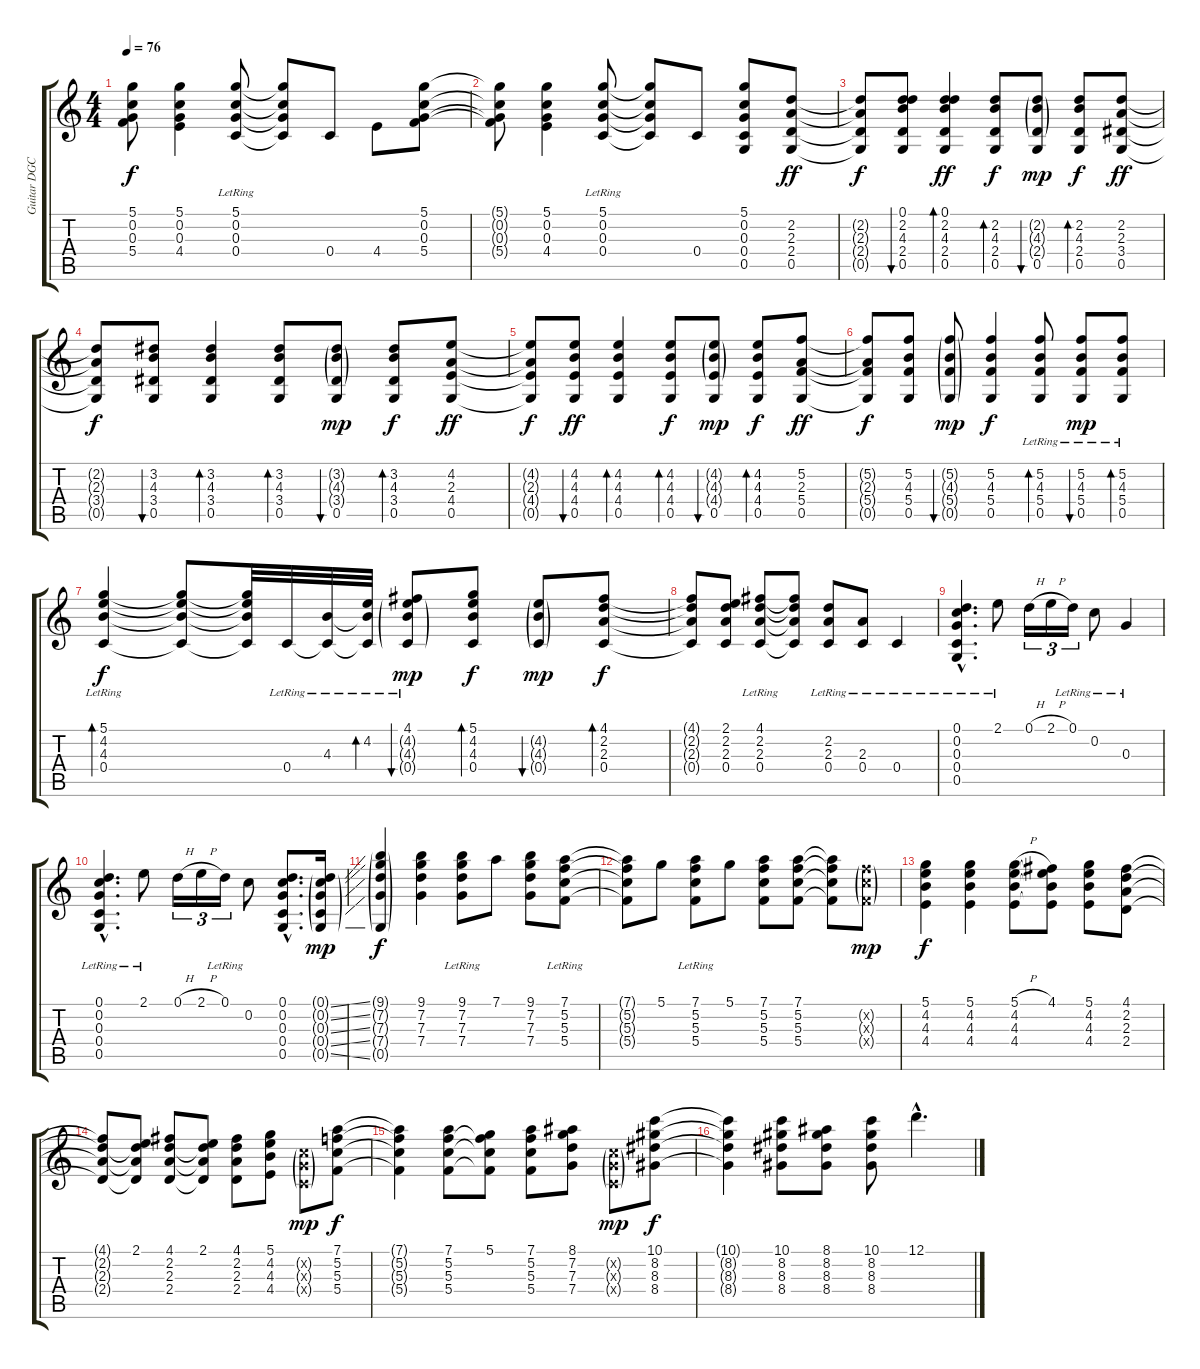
\track ("Guitar DGCGCD" "Guitar DGC") {instrument acousticguitarsteel}
\staff {score tabs}
\tuning (D4 C4 G3 C3 G2 D2) {hide}
\ts (4 4)
\tempo 76
\clef g2
\ks c
(5.1{t} 0.2{t} 0.3{t} 5.4{t}).8{dy f} (5.1 0.2 0.3 4.4).4 (5.1{lr} 0.2{lr} 0.3{lr} 0.4).8 (5.1{t} 0.2{t} 0.3{t} 0.4{t}).8 0.4.8 4.4.8 (5.1 0.2 0.3 5.4).8 |
(5.1{t} 0.2{t} 0.3{t} 5.4{t}).8 (5.1 0.2 0.3 4.4).4 (5.1{lr} 0.2{lr} 0.3{lr} 0.4).8 (5.1{t} 0.2{t} 0.3{t} 0.4{t}).8 0.4.8 (5.1 0.2 0.3 0.4 0.5).8 (2.2 2.3 2.4 0.5).8{dy ff} |
(2.2{t} 2.3{t} 2.4{t} 0.5{t}).8{dy f} (0.1 2.2 4.3 2.4 0.5).8{bu 60} (0.1 2.2 4.3 2.4 0.5).4{bd 60 dy ff} (2.2 4.3 2.4 0.5).8{bd 60 dy f} (2.2{g} 4.3{g} 2.4{g} 0.5).8{bu 60 dy mp} (2.2 4.3 2.4 0.5).8{bd 60 dy f} (2.2 2.3 3.4 0.5).8{dy ff} |
(2.2{t} 2.3{t} 3.4{t} 0.5{t}).8{dy f} (3.2 4.3 3.4 0.5).8{bu 60} (3.2 4.3 3.4 0.5).4{bd 60} (3.2 4.3 3.4 0.5).8{bd 60} (3.2{g} 4.3{g} 3.4{g} 0.5).8{bu 60 dy mp} (3.2 4.3 3.4 0.5).8{bd 60 dy f} (4.2 2.3 4.4 0.5).8{dy ff} |
(4.2{t} 2.3{t} 4.4{t} 0.5{t}).8{dy f} (4.2 4.3 4.4 0.5).8{bu 60 dy ff} (4.2 4.3 4.4 0.5).4{bd 60} (4.2 4.3 4.4 0.5).8{bd 60 dy f} (4.2{g} 4.3{g} 4.4{g} 0.5).8{bu 60 dy mp} (4.2 4.3 4.4 0.5).8{bd 60 dy f} (5.2 2.3 5.4 0.5).8{dy ff} |
(5.2{t} 2.3{t} 5.4{t} 0.5{t}).8{dy f} (5.2 4.3 5.4 0.5).8 (5.2{g} 4.3{g} 5.4{g} 0.5{g}).8{bu 60 dy mp} (5.2 4.3 5.4 0.5).4{dy f} (5.2{lr} 4.3 5.4 0.5).8{bd 60} (5.2 4.3{lr} 5.4 0.5).8{bu 60 dy mp} (5.2 4.3 5.4 0.5{lr}).8{bd 60} |
(5.1{lr} 4.2{lr} 4.3{lr} 0.4{lr}).4{bd 30 dy f} (5.1{t} 4.2{t} 4.3{t} 0.4{t}).8 (5.1{t} 4.2{t} 4.3{t} 0.4{t}).32 0.4{lr}.32 (4.3{lr} 0.4{t}).32 (4.2{lr} 4.3{t} 0.4{t}).32{bd 120} (4.1{lr} 4.2{g} 4.3{g} 0.4{g}).8{bu 30 dy mp} (5.1 4.2 4.3 0.4).8{bd 30 dy f} (4.2{g} 4.3{g} 0.4{g}).8{bu 30 dy mp} (4.1 2.2 2.3 0.4).8{bd 30 dy f} |
(4.1{t} 2.2{t} 2.3{t} 0.4{t}).8 (2.1 2.2 2.3 0.4).8 (4.1{lr} 2.2 2.3 0.4).8 (4.1{t} 2.2{t} 2.3{t} 0.4{t}).8 (2.2{lr} 2.3 0.4).8 (2.3{lr} 0.4).8 0.4{lr}.4 |
(0.1{hac lr} 0.2{hac lr} 0.3{hac lr} 0.4{hac lr} 0.5{hac lr}).4{d} 2.1{lr}.8 0.1{h}.16{tu (3 2)} 2.1{h}.16{tu (3 2)} 0.1{lr}.16{tu (3 2)} 0.2{lr}.8 0.3{lr}.4 |
(0.1{hac lr} 0.2{hac lr} 0.3{hac lr} 0.4{hac lr} 0.5{hac}).4{d} 2.1{lr}.8 0.1{h}.16{tu (3 2)} 2.1{h}.16{tu (3 2)} 0.1{lr}.16{tu (3 2)} 0.2{lr}.8 (0.1{hac} 0.2{hac} 0.3{hac} 0.4{hac} 0.5{hac}).8{d} (0.1{ss g} 0.2{ss g} 0.3{ss g} 0.4{ss g} 0.5{ss g}).16{dy mp} |
(9.1{g} 7.2{g} 7.3{g} 7.4{g} 0.5{g}).4{dy f} (9.1 7.2 7.3 7.4).4 (9.1 7.2{lr} 7.3{lr} 7.4{lr}).8 7.1.8 (9.1 7.2 7.3 7.4).8 (7.1 5.2{lr} 5.3{lr} 5.4{lr}).8 |
(7.1{t} 5.2{t} 5.3{t} 5.4{t}).8 5.1.8 (7.1 5.2{lr} 5.3{lr} 5.4{lr}).8 5.1.8 (7.1 5.2 5.3 5.4).8 (7.1 5.2 5.3 5.4).8 (7.1{t} 5.2{t} 5.3{t} 5.4{t}).8 (5.2{g x} 5.3{g x} 5.4{g x}).8{dy mp} |
(5.1 4.2 4.3 4.4).4{dy f} (5.1 4.2 4.3 4.4).4 (5.1{h} 4.2 4.3 4.4).8 (4.1 4.2{t} 4.3{t} 4.4{t}).8 (5.1 4.2 4.3 4.4).8 (4.1 2.2 2.3 2.4).8 |
(4.1{t} 2.2{t} 2.3{t} 2.4{t}).8 (2.1 2.2{t} 2.3{t} 2.4{t}).8 (4.1 2.2 2.3 2.4).8 (2.1 2.2{t} 2.3{t} 2.4{t}).8 (4.1 2.2 2.3 2.4).8 (5.1 4.2 4.3 4.4).8 (0.2{g x} 0.3{g x} 0.4{g x}).8{dy mp} (7.1 5.2 5.3 5.4).8{dy f} |
(7.1{t} 5.2{t} 5.3{t} 5.4{t}).4 (7.1 5.2 5.3 5.4).8 (5.1 5.2{t} 5.3{t} 5.4{t}).8 (7.1 5.2 5.3 5.4).8 (8.1 7.2 7.3 7.4).8 (0.2{g x} 0.3{g x} 0.4{g x}).8{dy mp} (10.1 8.2 8.3 8.4).8{dy f} |
(10.1{t} 8.2{t} 8.3{t} 8.4{t}).4 (10.1 8.2 8.3 8.4).8 (8.1 8.2 8.3 8.4).8 (10.1 8.2 8.3 8.4).8 12.1{hac}.4{d}
